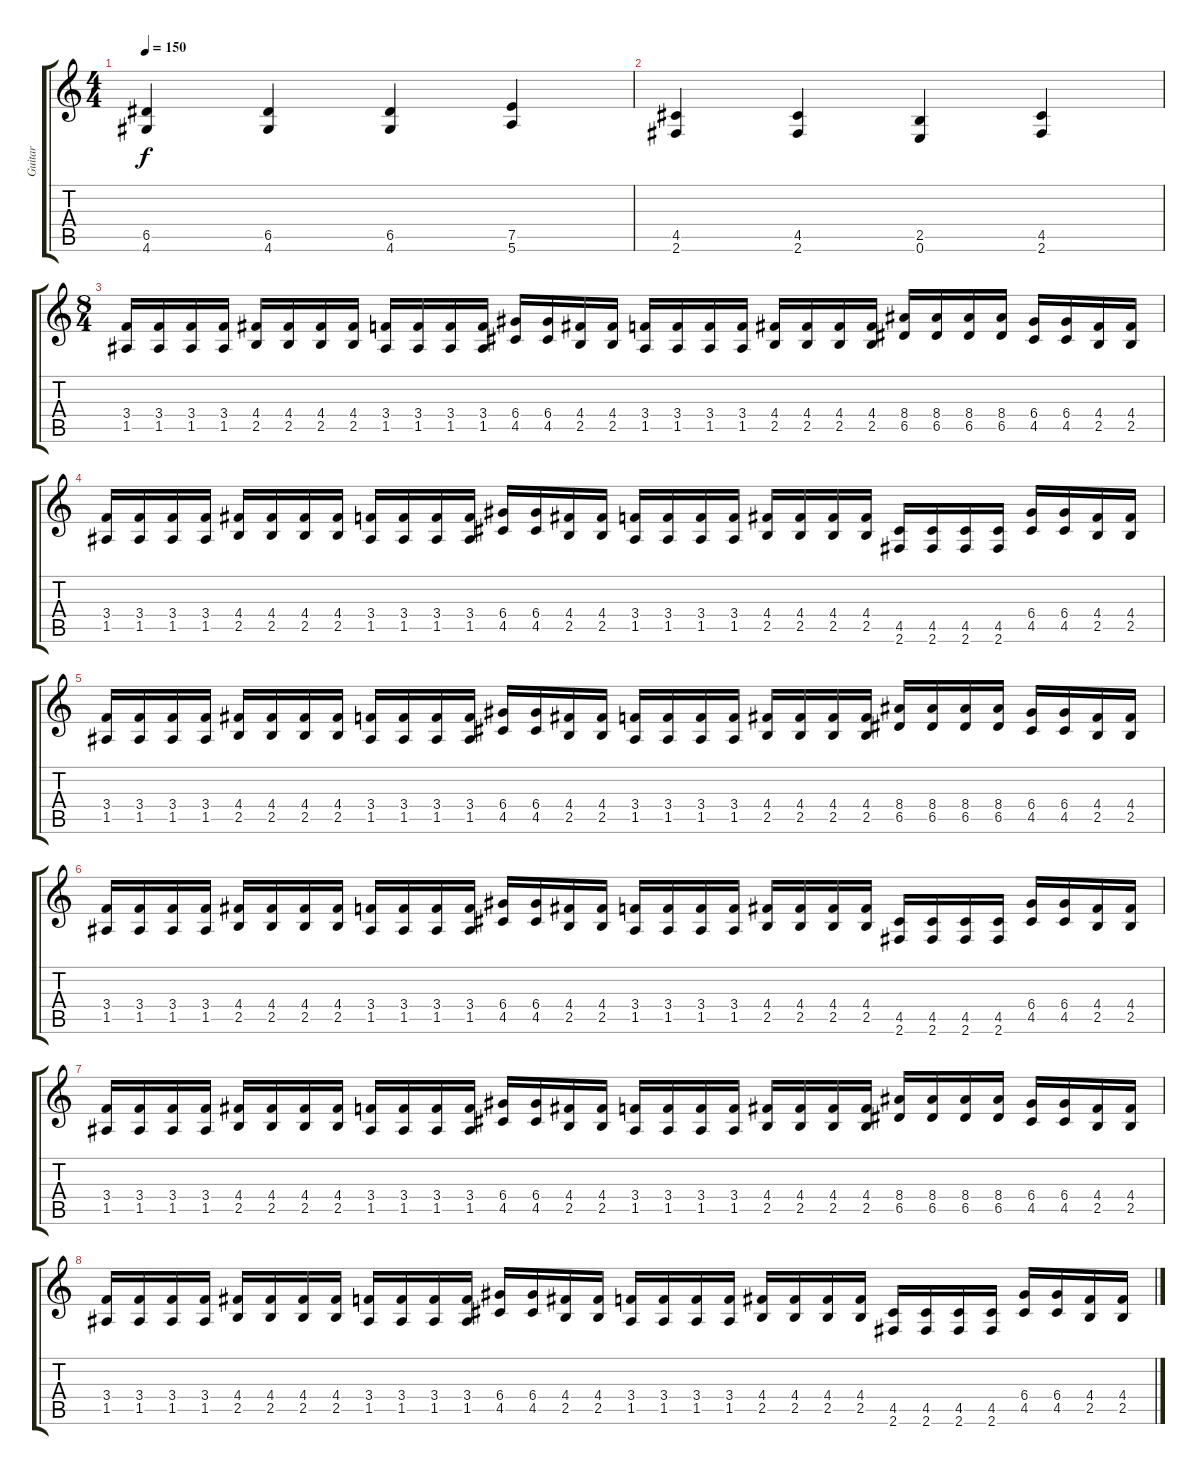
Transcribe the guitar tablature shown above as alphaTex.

\track ("Guitar" "Guitar") {instrument distortionguitar}
\staff {score tabs}
\tuning (E4 B3 G3 D3 A2 E2) {hide}
\ts (4 4)
\tempo 150
\clef g2
\ks c
(6.5 4.6).4{dy f} (6.5 4.6).4 (6.5 4.6).4 (7.5 5.6).4 |
(4.5 2.6).4 (4.5 2.6).4 (2.5 0.6).4 (4.5 2.6).4 |
\ts (8 4)
(3.4 1.5).16 (3.4 1.5).16 (3.4 1.5).16 (3.4 1.5).16 (4.4 2.5).16 (4.4 2.5).16 (4.4 2.5).16 (4.4 2.5).16 (3.4 1.5).16 (3.4 1.5).16 (3.4 1.5).16 (3.4 1.5).16 (6.4 4.5).16 (6.4 4.5).16 (4.4 2.5).16 (4.4 2.5).16 (3.4 1.5).16 (3.4 1.5).16 (3.4 1.5).16 (3.4 1.5).16 (4.4 2.5).16 (4.4 2.5).16 (4.4 2.5).16 (4.4 2.5).16 (8.4 6.5).16 (8.4 6.5).16 (8.4 6.5).16 (8.4 6.5).16 (6.4 4.5).16 (6.4 4.5).16 (4.4 2.5).16 (4.4 2.5).16 |
(3.4 1.5).16 (3.4 1.5).16 (3.4 1.5).16 (3.4 1.5).16 (4.4 2.5).16 (4.4 2.5).16 (4.4 2.5).16 (4.4 2.5).16 (3.4 1.5).16 (3.4 1.5).16 (3.4 1.5).16 (3.4 1.5).16 (6.4 4.5).16 (6.4 4.5).16 (4.4 2.5).16 (4.4 2.5).16 (3.4 1.5).16 (3.4 1.5).16 (3.4 1.5).16 (3.4 1.5).16 (4.4 2.5).16 (4.4 2.5).16 (4.4 2.5).16 (4.4 2.5).16 (4.5 2.6).16 (4.5 2.6).16 (4.5 2.6).16 (4.5 2.6).16 (6.4 4.5).16 (6.4 4.5).16 (4.4 2.5).16 (4.4 2.5).16 |
(3.4 1.5).16 (3.4 1.5).16 (3.4 1.5).16 (3.4 1.5).16 (4.4 2.5).16 (4.4 2.5).16 (4.4 2.5).16 (4.4 2.5).16 (3.4 1.5).16 (3.4 1.5).16 (3.4 1.5).16 (3.4 1.5).16 (6.4 4.5).16 (6.4 4.5).16 (4.4 2.5).16 (4.4 2.5).16 (3.4 1.5).16 (3.4 1.5).16 (3.4 1.5).16 (3.4 1.5).16 (4.4 2.5).16 (4.4 2.5).16 (4.4 2.5).16 (4.4 2.5).16 (8.4 6.5).16 (8.4 6.5).16 (8.4 6.5).16 (8.4 6.5).16 (6.4 4.5).16 (6.4 4.5).16 (4.4 2.5).16 (4.4 2.5).16 |
(3.4 1.5).16 (3.4 1.5).16 (3.4 1.5).16 (3.4 1.5).16 (4.4 2.5).16 (4.4 2.5).16 (4.4 2.5).16 (4.4 2.5).16 (3.4 1.5).16 (3.4 1.5).16 (3.4 1.5).16 (3.4 1.5).16 (6.4 4.5).16 (6.4 4.5).16 (4.4 2.5).16 (4.4 2.5).16 (3.4 1.5).16 (3.4 1.5).16 (3.4 1.5).16 (3.4 1.5).16 (4.4 2.5).16 (4.4 2.5).16 (4.4 2.5).16 (4.4 2.5).16 (4.5 2.6).16 (4.5 2.6).16 (4.5 2.6).16 (4.5 2.6).16 (6.4 4.5).16 (6.4 4.5).16 (4.4 2.5).16 (4.4 2.5).16 |
(3.4 1.5).16 (3.4 1.5).16 (3.4 1.5).16 (3.4 1.5).16 (4.4 2.5).16 (4.4 2.5).16 (4.4 2.5).16 (4.4 2.5).16 (3.4 1.5).16 (3.4 1.5).16 (3.4 1.5).16 (3.4 1.5).16 (6.4 4.5).16 (6.4 4.5).16 (4.4 2.5).16 (4.4 2.5).16 (3.4 1.5).16 (3.4 1.5).16 (3.4 1.5).16 (3.4 1.5).16 (4.4 2.5).16 (4.4 2.5).16 (4.4 2.5).16 (4.4 2.5).16 (8.4 6.5).16 (8.4 6.5).16 (8.4 6.5).16 (8.4 6.5).16 (6.4 4.5).16 (6.4 4.5).16 (4.4 2.5).16 (4.4 2.5).16 |
(3.4 1.5).16 (3.4 1.5).16 (3.4 1.5).16 (3.4 1.5).16 (4.4 2.5).16 (4.4 2.5).16 (4.4 2.5).16 (4.4 2.5).16 (3.4 1.5).16 (3.4 1.5).16 (3.4 1.5).16 (3.4 1.5).16 (6.4 4.5).16 (6.4 4.5).16 (4.4 2.5).16 (4.4 2.5).16 (3.4 1.5).16 (3.4 1.5).16 (3.4 1.5).16 (3.4 1.5).16 (4.4 2.5).16 (4.4 2.5).16 (4.4 2.5).16 (4.4 2.5).16 (4.5 2.6).16 (4.5 2.6).16 (4.5 2.6).16 (4.5 2.6).16 (6.4 4.5).16 (6.4 4.5).16 (4.4 2.5).16 (4.4 2.5).16
